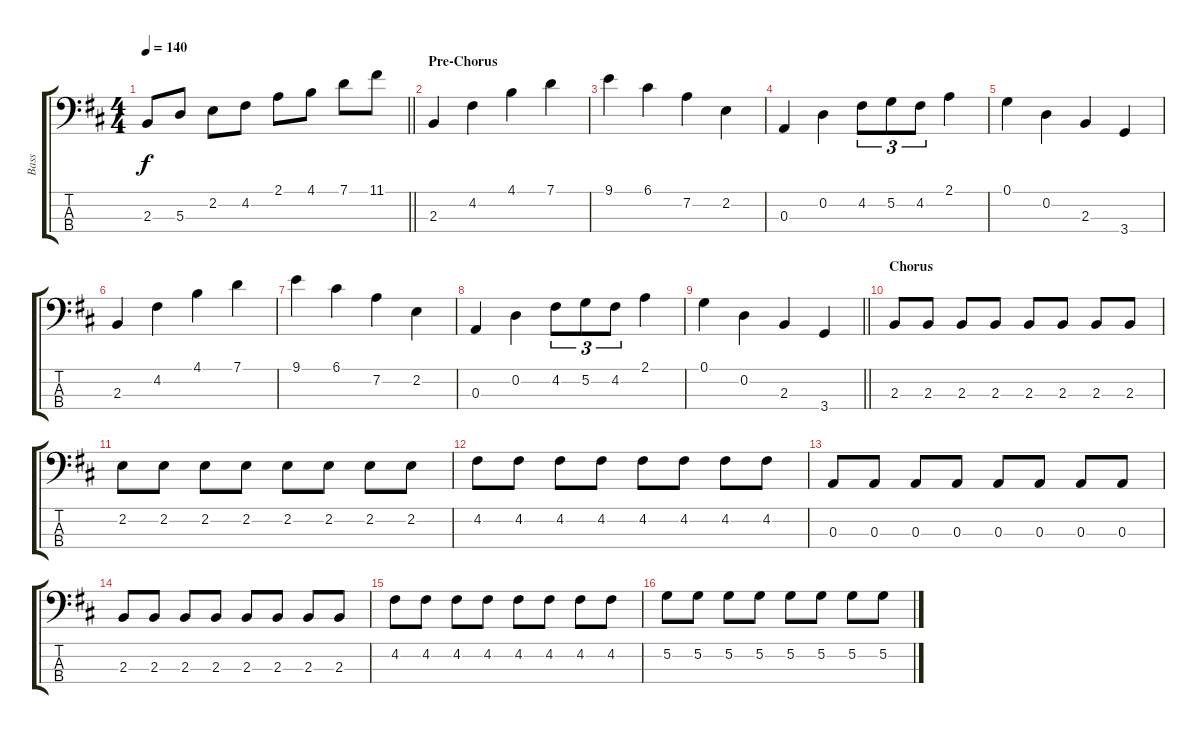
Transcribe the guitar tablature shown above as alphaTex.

\track ("Bass" "Bass") {instrument electricbassfinger}
\staff {score tabs}
\tuning (G2 D2 A1 E1) {hide}
\ts (4 4)
\tempo 140
\clef f4
\barLineRight lightlight
\ks d
2.3.8{dy f} 5.3.8 2.2.8 4.2.8 2.1.8 4.1.8 7.1.8 11.1.8 |
\section ("" "Pre-Chorus")
2.3.4 4.2.4 4.1.4 7.1.4 |
9.1.4 6.1.4 7.2.4 2.2.4 |
0.3.4 0.2.4 4.2.8{tu (3 2)} 5.2.8{tu (3 2)} 4.2.8{tu (3 2)} 2.1.4 |
0.1.4 0.2.4 2.3.4 3.4.4 |
2.3.4 4.2.4 4.1.4 7.1.4 |
9.1.4 6.1.4 7.2.4 2.2.4 |
0.3.4 0.2.4 4.2.8{tu (3 2)} 5.2.8{tu (3 2)} 4.2.8{tu (3 2)} 2.1.4 |
\barLineRight lightlight
0.1.4 0.2.4 2.3.4 3.4.4 |
\section ("" "Chorus")
2.3.8 2.3.8 2.3.8 2.3.8 2.3.8 2.3.8 2.3.8 2.3.8 |
2.2.8 2.2.8 2.2.8 2.2.8 2.2.8 2.2.8 2.2.8 2.2.8 |
4.2.8 4.2.8 4.2.8 4.2.8 4.2.8 4.2.8 4.2.8 4.2.8 |
0.3.8 0.3.8 0.3.8 0.3.8 0.3.8 0.3.8 0.3.8 0.3.8 |
2.3.8 2.3.8 2.3.8 2.3.8 2.3.8 2.3.8 2.3.8 2.3.8 |
4.2.8 4.2.8 4.2.8 4.2.8 4.2.8 4.2.8 4.2.8 4.2.8 |
5.2.8 5.2.8 5.2.8 5.2.8 5.2.8 5.2.8 5.2.8 5.2.8
